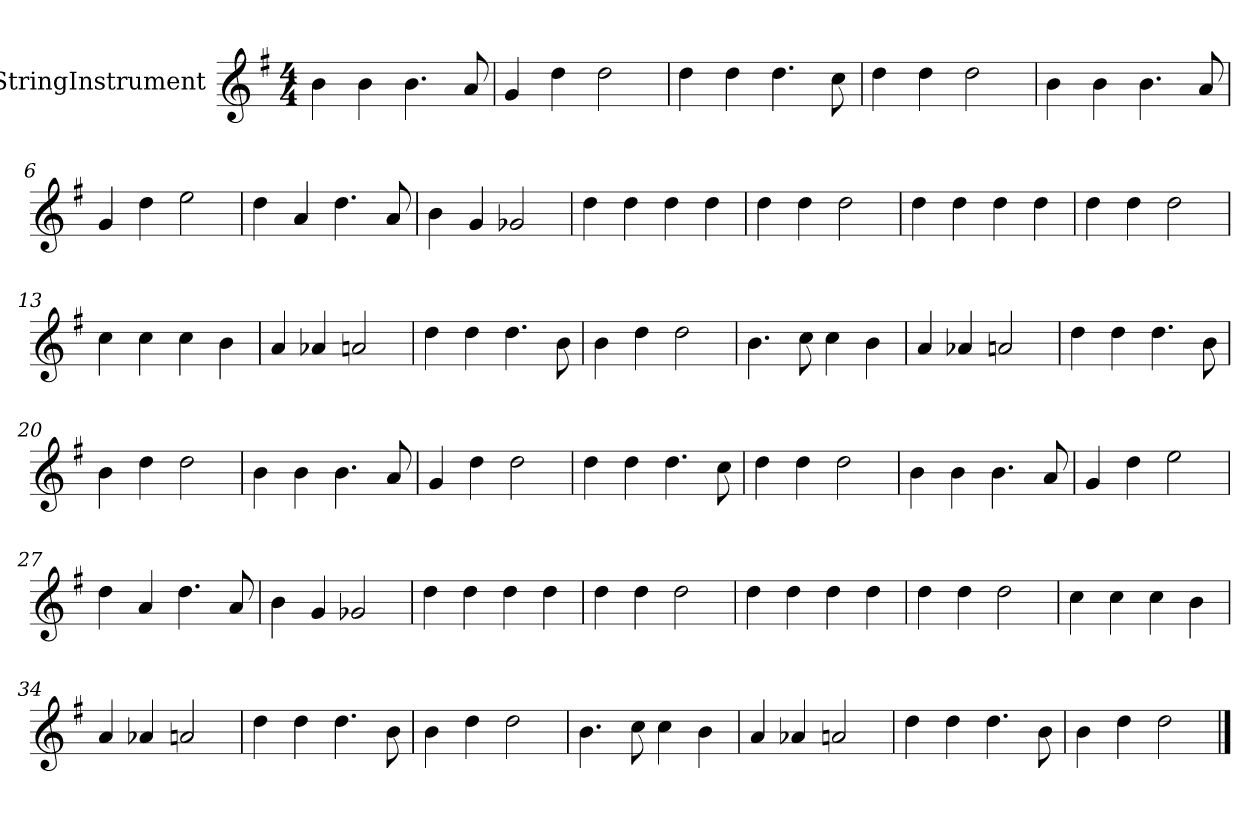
**kern
*part1
*staff1
*I"StringInstrument
*I'Str
*clefG2
*k[f#]
*G:
*M4/4
=1
4b\
4b\
4.b\
8a/
=2
4g/
4dd\
2dd\
=3
4dd\
4dd\
4.dd\
8cc\
=4
4dd\
4dd\
2dd\
=5
4b\
4b\
4.b\
8a/
=6
4g/
4dd\
2ee\
=7
4dd\
4a/
4.dd\
8a/
=8
4b\
4g/
2g-X/
=9
4dd\
4dd\
4dd\
4dd\
!!LO:LB:g=z
=10
4dd\
4dd\
2dd\
=11
4dd\
4dd\
4dd\
4dd\
=12
4dd\
4dd\
2dd\
=13
4cc\
4cc\
4cc\
4b\
=14
4a/
4a-X/
2an/
=15
4dd\
4dd\
4.dd\
8b\
=16
4b\
4dd\
2dd\
=17
4.b\
8cc\
4cc\
4b\
=18
4a/
4a-X/
2an/
!!LO:LB:g=z
=19
4dd\
4dd\
4.dd\
8b\
=20
4b\
4dd\
2dd\
=21
4b\
4b\
4.b\
8a/
=22
4g/
4dd\
2dd\
=23
4dd\
4dd\
4.dd\
8cc\
=24
4dd\
4dd\
2dd\
=25
4b\
4b\
4.b\
8a/
=26
4g/
4dd\
2ee\
=27
4dd\
4a/
4.dd\
8a/
!!LO:LB:g=z
=28
4b\
4g/
2g-X/
=29
4dd\
4dd\
4dd\
4dd\
=30
4dd\
4dd\
2dd\
=31
4dd\
4dd\
4dd\
4dd\
=32
4dd\
4dd\
2dd\
=33
4cc\
4cc\
4cc\
4b\
=34
4a/
4a-X/
2an/
=35
4dd\
4dd\
4.dd\
8b\
=36
4b\
4dd\
2dd\
!!LO:LB:g=z
=37
4.b\
8cc\
4cc\
4b\
=38
4a/
4a-X/
2an/
=39
4dd\
4dd\
4.dd\
8b\
=40
4b\
4dd\
2dd\
==
*-
